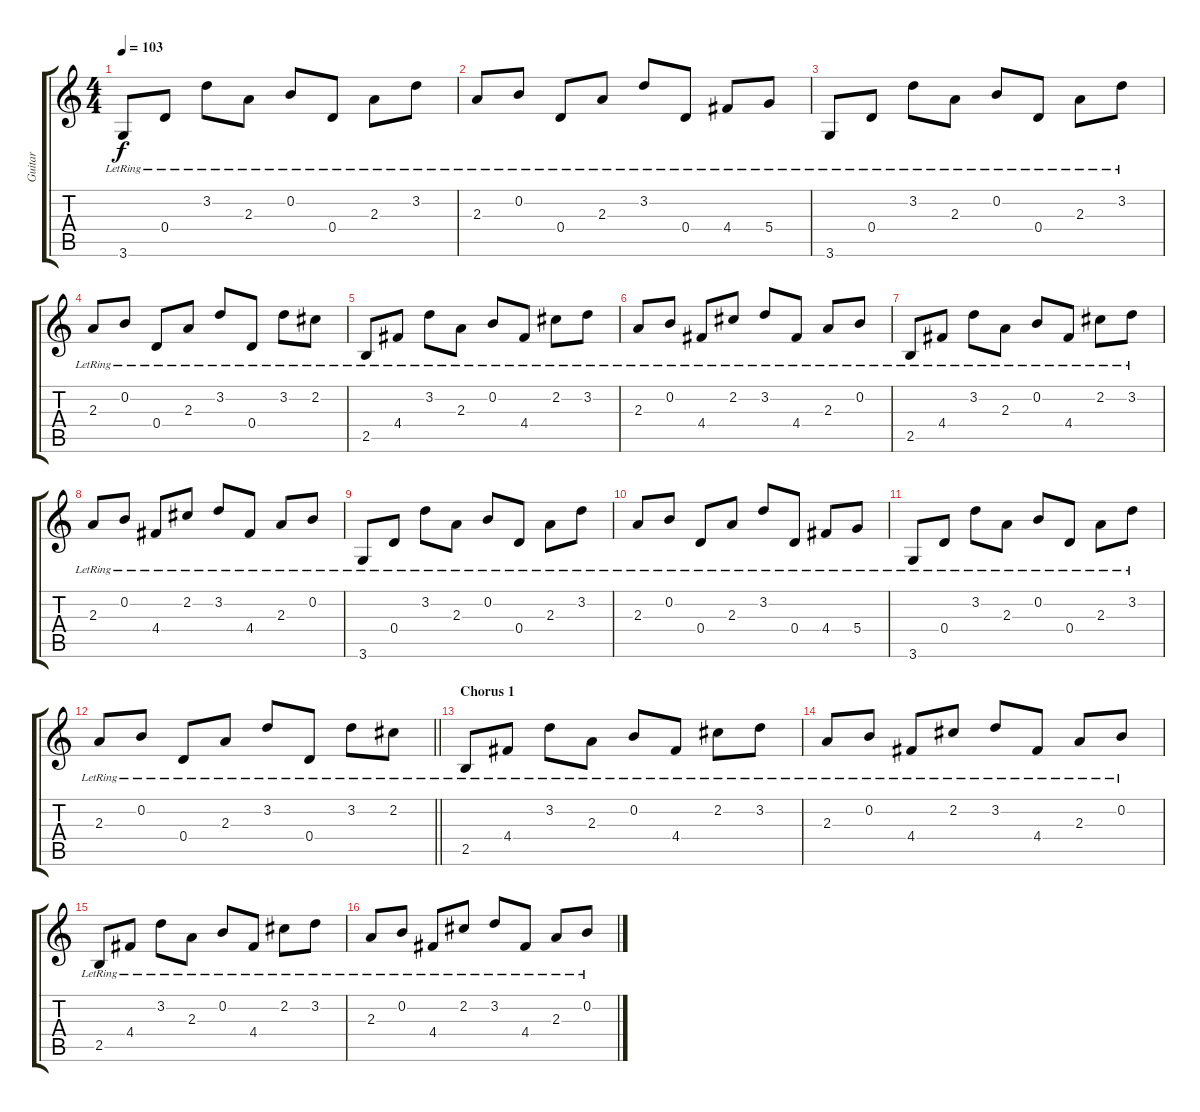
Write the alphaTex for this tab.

\track ("Guitar" "Guitar") {instrument acousticguitarnylon}
\staff {score tabs}
\tuning (E4 B3 G3 D3 A2 E2) {hide}
\ts (4 4)
\tempo 103
\clef g2
\ks c
3.6{lr}.8{dy f} 0.4{lr}.8 3.2{lr}.8 2.3{lr}.8 0.2{lr}.8 0.4{lr}.8 2.3{lr}.8 3.2{lr}.8 |
2.3{lr}.8 0.2{lr}.8 0.4{lr}.8 2.3{lr}.8 3.2{lr}.8 0.4{lr}.8 4.4{lr}.8 5.4{lr}.8 |
3.6{lr}.8 0.4{lr}.8 3.2{lr}.8 2.3{lr}.8 0.2{lr}.8 0.4{lr}.8 2.3{lr}.8 3.2{lr}.8 |
2.3{lr}.8 0.2{lr}.8 0.4{lr}.8 2.3{lr}.8 3.2{lr}.8 0.4{lr}.8 3.2{lr}.8 2.2{lr}.8 |
2.5{lr}.8 4.4{lr}.8 3.2{lr}.8 2.3{lr}.8 0.2{lr}.8 4.4{lr}.8 2.2{lr}.8 3.2{lr}.8 |
2.3{lr}.8 0.2{lr}.8 4.4{lr}.8 2.2{lr}.8 3.2{lr}.8 4.4{lr}.8 2.3{lr}.8 0.2{lr}.8 |
2.5{lr}.8 4.4{lr}.8 3.2{lr}.8 2.3{lr}.8 0.2{lr}.8 4.4{lr}.8 2.2{lr}.8 3.2{lr}.8 |
2.3{lr}.8 0.2{lr}.8 4.4{lr}.8 2.2{lr}.8 3.2{lr}.8 4.4{lr}.8 2.3{lr}.8 0.2{lr}.8 |
3.6{lr}.8 0.4{lr}.8 3.2{lr}.8 2.3{lr}.8 0.2{lr}.8 0.4{lr}.8 2.3{lr}.8 3.2{lr}.8 |
2.3{lr}.8 0.2{lr}.8 0.4{lr}.8 2.3{lr}.8 3.2{lr}.8 0.4{lr}.8 4.4{lr}.8 5.4{lr}.8 |
3.6{lr}.8 0.4{lr}.8 3.2{lr}.8 2.3{lr}.8 0.2{lr}.8 0.4{lr}.8 2.3{lr}.8 3.2{lr}.8 |
\barLineRight lightlight
2.3{lr}.8 0.2{lr}.8 0.4{lr}.8 2.3{lr}.8 3.2{lr}.8 0.4{lr}.8 3.2{lr}.8 2.2{lr}.8 |
\section ("" "Chorus 1")
2.5{lr}.8 4.4{lr}.8 3.2{lr}.8 2.3{lr}.8 0.2{lr}.8 4.4{lr}.8 2.2{lr}.8 3.2{lr}.8 |
2.3{lr}.8 0.2{lr}.8 4.4{lr}.8 2.2{lr}.8 3.2{lr}.8 4.4{lr}.8 2.3{lr}.8 0.2{lr}.8 |
2.5{lr}.8 4.4{lr}.8 3.2{lr}.8 2.3{lr}.8 0.2{lr}.8 4.4{lr}.8 2.2{lr}.8 3.2{lr}.8 |
2.3{lr}.8 0.2{lr}.8 4.4{lr}.8 2.2{lr}.8 3.2{lr}.8 4.4{lr}.8 2.3{lr}.8 0.2{lr}.8
